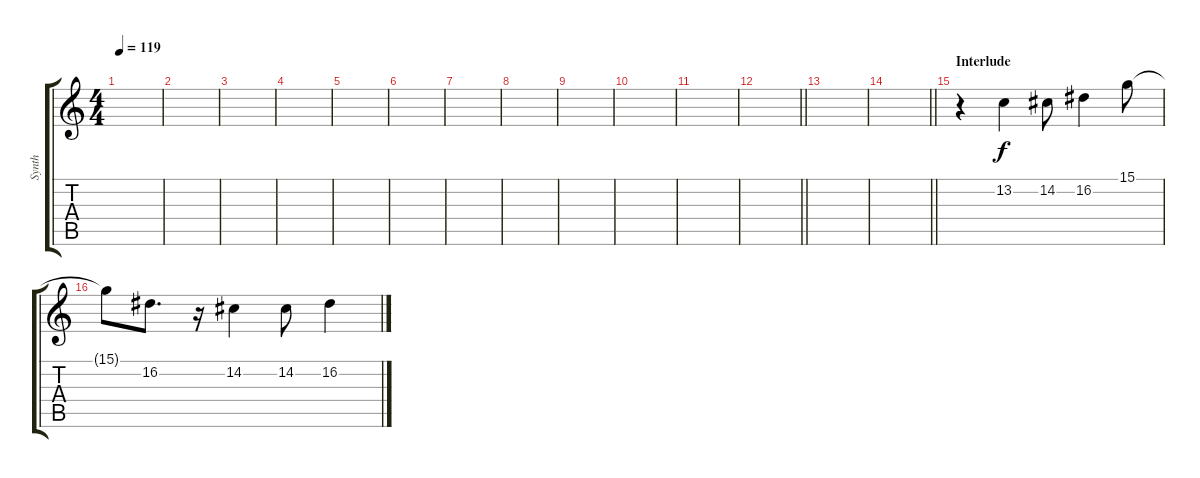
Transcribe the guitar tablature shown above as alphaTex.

\track ("Synth" "Synth") {instrument lead8bassandlead}
\staff {score tabs}
\tuning (E4 B3 G3 D3 A2 E2) {hide}
\ts (4 4)
\tempo 119
\clef g2
\ks c
|
|
|
|
|
|
|
|
|
|
|
\barLineRight lightlight
|
|
\barLineRight lightlight
|
\section ("" "Interlude")
r.4 13.2.4 14.2.8 16.2.4 15.1.8 |
15.1{t}.8 16.2.8{d} r.16 14.2.4 14.2.8 16.2.4
